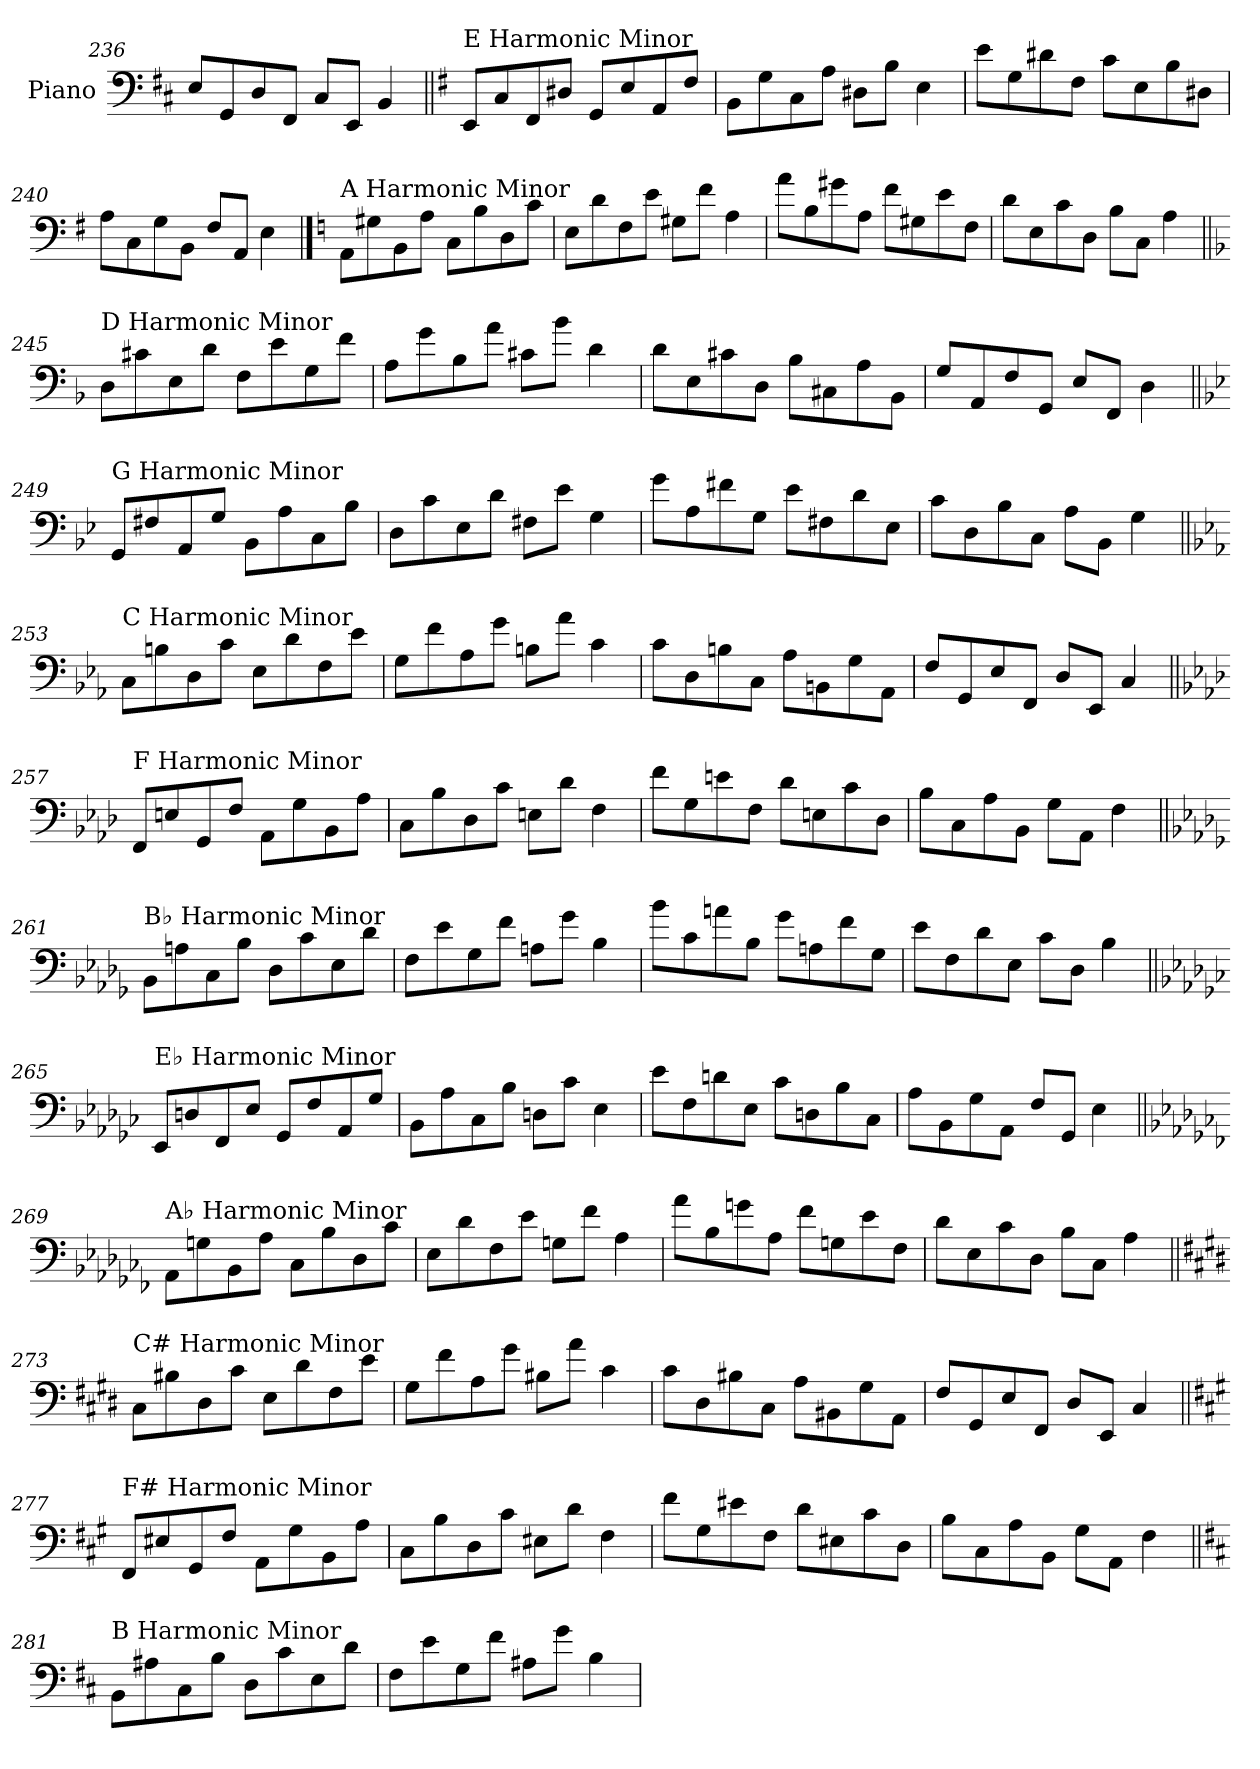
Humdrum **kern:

**kern
*part1
*staff1
*I"Piano
*I'Pno.
*clefF4
*k[f#c#]
=236
8E/L
8GG/
8D/
8FF#/J
8C#/L
8EE/J
4BB/
!!LO:LB:g=z
=237||
*k[f#]
!LO:TX:a:t=E Harmonic Minor
8EE/L
8C/
8FF#/
8D#X/J
8GG/L
8E/
8AA/
8F#/J
=238
8BB\L
8G\
8C\
8A\J
8D#X\L
8B\J
4E\
=239
8e\L
8G\
8d#X\
8F#\J
8c\L
8E\
8B\
8D#X\J
=240
8A\L
8C\
8G\
8BB\J
8F#/L
8AA/J
4E\
!!LO:PB:g=z
==241
*k[]
!LO:TX:a:t=A Harmonic Minor
8AA\L
8G#X\
8BB\
8A\J
8C\L
8B\
8D\
8c\J
=242
8E\L
8d\
8F\
8e\J
8G#X\L
8f\J
4A\
=243
8a\L
8B\
8g#X\
8A\J
8f\L
8G#X\
8e\
8F\J
=244
8d\L
8E\
8c\
8D\J
8B\L
8C\J
4A\
!!LO:LB:g=z
=245||
*k[b-]
!LO:TX:a:t=D Harmonic Minor
8D\L
8c#X\
8E\
8d\J
8F\L
8e\
8G\
8f\J
=246
8A\L
8g\
8B-\
8a\J
8c#X\L
8b-\J
4d\
=247
8d\L
8E\
8c#X\
8D\J
8B-\L
8C#X\
8A\
8BB-\J
=248
8G/L
8AA/
8F/
8GG/J
8E/L
8FF/J
4D\
!!LO:LB:g=z
=249||
*k[b-e-]
!LO:TX:a:t=G Harmonic Minor
8GG/L
8F#X/
8AA/
8G/J
8BB-\L
8A\
8C\
8B-\J
=250
8D\L
8c\
8E-\
8d\J
8F#X\L
8e-\J
4G\
=251
8g\L
8A\
8f#X\
8G\J
8e-\L
8F#X\
8d\
8E-\J
=252
8c\L
8D\
8B-\
8C\J
8A\L
8BB-\J
4G\
!!LO:LB:g=z
=253||
*k[b-e-a-]
!LO:TX:a:t=C Harmonic Minor
8C\L
8Bn\
8D\
8c\J
8E-\L
8d\
8F\
8e-\J
=254
8G\L
8f\
8A-\
8g\J
8Bn\L
8a-\J
4c\
=255
8c\L
8D\
8Bn\
8C\J
8A-\L
8BBn\
8G\
8AA-\J
=256
8F/L
8GG/
8E-/
8FF/J
8D/L
8EE-/J
4C/
!!LO:LB:g=z
=257||
*k[b-e-a-d-]
!LO:TX:a:t=F Harmonic Minor
8FF/L
8En/
8GG/
8F/J
8AA-\L
8G\
8BB-\
8A-\J
=258
8C\L
8B-\
8D-\
8c\J
8En\L
8d-\J
4F\
=259
8f\L
8G\
8en\
8F\J
8d-\L
8En\
8c\
8D-\J
=260
8B-\L
8C\
8A-\
8BB-\J
8G\L
8AA-\J
4F\
!!LO:LB:g=z
=261||
*k[b-e-a-d-g-]
!LO:TX:a:t=B♭ Harmonic Minor
8BB-\L
8An\
8C\
8B-\J
8D-\L
8c\
8E-\
8d-\J
=262
8F\L
8e-\
8G-\
8f\J
8An\L
8g-\J
4B-\
=263
8b-\L
8c\
8an\
8B-\J
8g-\L
8An\
8f\
8G-\J
=264
8e-\L
8F\
8d-\
8E-\J
8c\L
8D-\J
4B-\
!!LO:PB:g=z
=265||
*k[b-e-a-d-g-c-]
!LO:TX:a:t=E♭ Harmonic Minor
8EE-/L
8Dn/
8FF/
8E-/J
8GG-/L
8F/
8AA-/
8G-/J
=266
8BB-\L
8A-\
8C-\
8B-\J
8Dn\L
8c-\J
4E-\
=267
8e-\L
8F\
8dn\
8E-\J
8c-\L
8Dn\
8B-\
8C-\J
=268
8A-\L
8BB-\
8G-\
8AA-\J
8F/L
8GG-/J
4E-\
!!LO:LB:g=z
=269||
*k[b-e-a-d-g-c-f-]
!LO:TX:a:t=A♭ Harmonic Minor
8AA-\L
8Gn\
8BB-\
8A-\J
8C-\L
8B-\
8D-\
8c-\J
=270
8E-\L
8d-\
8F-\
8e-\J
8Gn\L
8f-\J
4A-\
=271
8a-\L
8B-\
8gn\
8A-\J
8f-\L
8Gn\
8e-\
8F-\J
=272
8d-\L
8E-\
8c-\
8D-\J
8B-\L
8C-\J
4A-\
!!LO:LB:g=z
=273||
*k[f#c#g#d#]
!LO:TX:a:t=C# Harmonic Minor
8C#\L
8B#X\
8D#\
8c#\J
8E\L
8d#\
8F#\
8e\J
=274
8G#\L
8f#\
8A\
8g#\J
8B#X\L
8a\J
4c#\
=275
8c#\L
8D#\
8B#X\
8C#\J
8A\L
8BB#X\
8G#\
8AA\J
=276
8F#/L
8GG#/
8E/
8FF#/J
8D#/L
8EE/J
4C#/
!!LO:LB:g=z
=277||
*k[f#c#g#]
!LO:TX:a:t=F# Harmonic Minor
8FF#/L
8E#X/
8GG#/
8F#/J
8AA\L
8G#\
8BB\
8A\J
=278
8C#\L
8B\
8D\
8c#\J
8E#X\L
8d\J
4F#\
=279
8f#\L
8G#\
8e#X\
8F#\J
8d\L
8E#X\
8c#\
8D\J
=280
8B\L
8C#\
8A\
8BB\J
8G#\L
8AA\J
4F#\
!!LO:LB:g=z
=281||
*k[f#c#]
!LO:TX:a:t=B Harmonic Minor
8BB\L
8A#X\
8C#\
8B\J
8D\L
8c#\
8E\
8d\J
=282
8F#\L
8e\
8G\
8f#\J
8A#X\L
8g\J
4B\
=
*-
